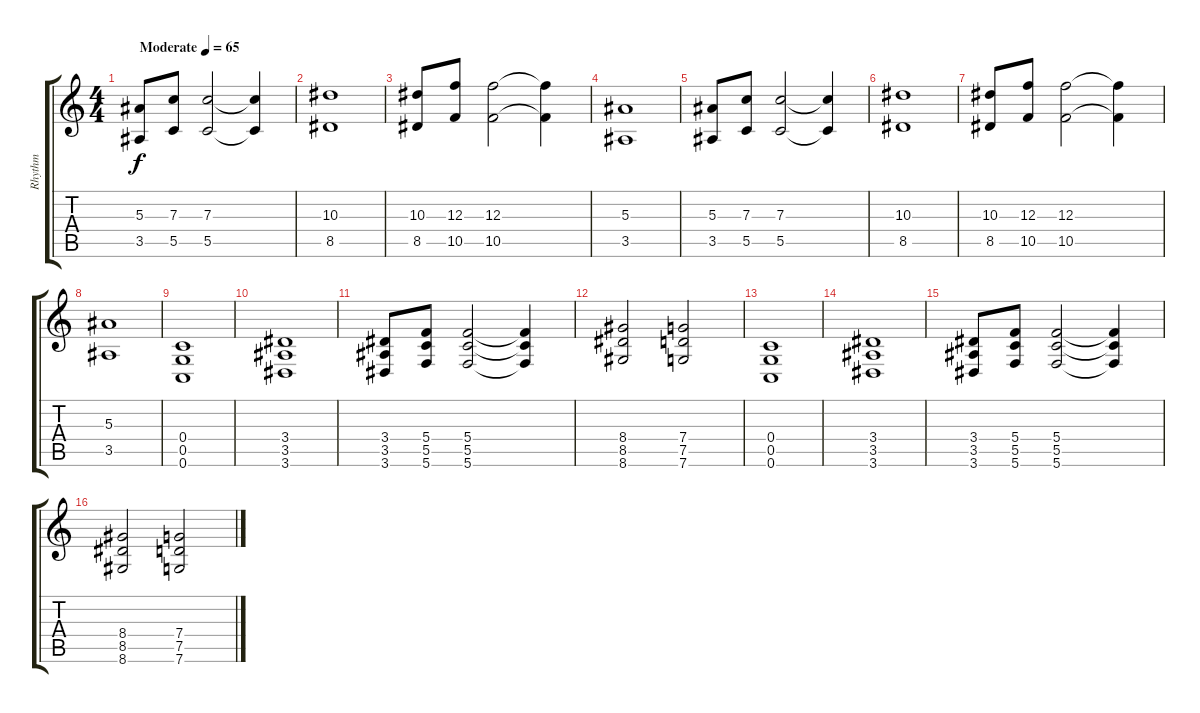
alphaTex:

\track ("Rhythm" "Rhythm") {instrument distortionguitar}
\staff {score tabs}
\tuning (D4 A3 F3 C3 G2 C2) {hide}
\ts (4 4)
\tempo (65 "Moderate")
\clef g2
\ks c
(5.3 3.5).8{dy f instrument distortionguitar} (7.3 5.5).8 (7.3 5.5).2 (7.3{t} 5.5{t}).4 |
(10.3 8.5).1 |
(10.3 8.5).8 (12.3 10.5).8 (12.3 10.5).2 (12.3{t} 10.5{t}).4 |
(5.3 3.5).1 |
(5.3 3.5).8 (7.3 5.5).8 (7.3 5.5).2 (7.3{t} 5.5{t}).4 |
(10.3 8.5).1 |
(10.3 8.5).8 (12.3 10.5).8 (12.3 10.5).2 (12.3{t} 10.5{t}).4 |
(5.3 3.5).1 |
(0.4 0.5 0.6).1 |
(3.4 3.5 3.6).1 |
(3.4 3.5 3.6).8 (5.4 5.5 5.6).8 (5.4 5.5 5.6).2 (5.4{t} 5.5{t} 5.6{t}).4 |
(8.4 8.5 8.6).2 (7.4 7.5 7.6).2 |
(0.4 0.5 0.6).1 |
(3.4 3.5 3.6).1 |
(3.4 3.5 3.6).8 (5.4 5.5 5.6).8 (5.4 5.5 5.6).2 (5.4{t} 5.5{t} 5.6{t}).4 |
(8.4 8.5 8.6).2 (7.4 7.5 7.6).2
